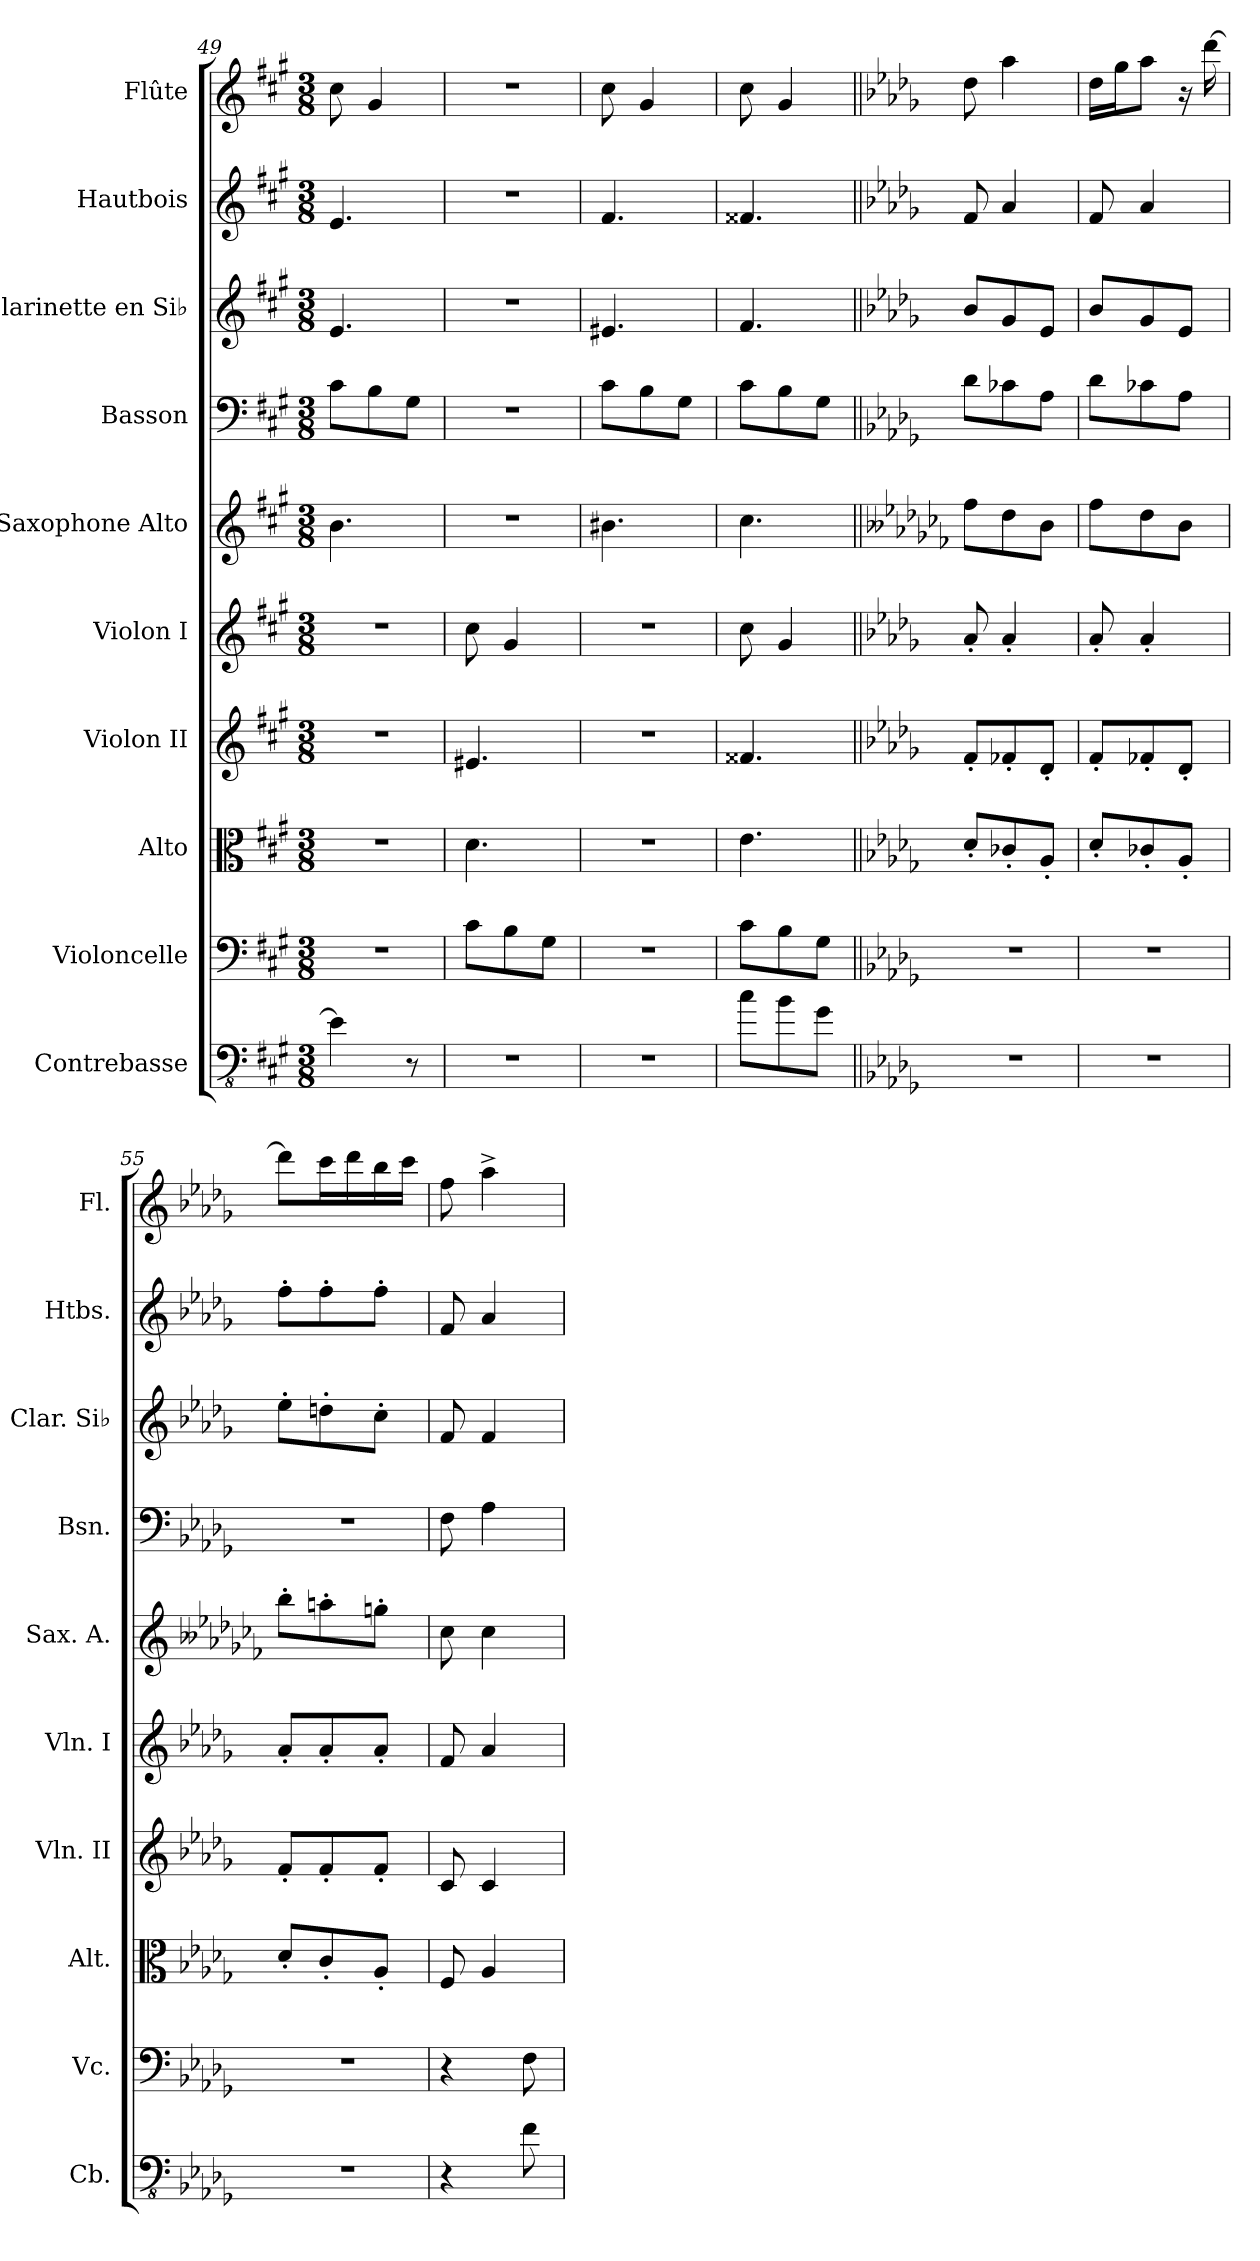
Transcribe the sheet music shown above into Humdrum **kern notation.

**kern	**kern	**kern	**kern	**kern	**kern	**kern	**kern	**kern	**kern
*part10	*part9	*part8	*part7	*part6	*part5	*part4	*part3	*part2	*part1
*staff10	*staff9	*staff8	*staff7	*staff6	*staff5	*staff4	*staff3	*staff2	*staff1
*I"Contrebasse	*I"Violoncelle	*I"Alto	*I"Violon II	*I"Violon I	*I"Saxophone Alto	*I"Basson	*I"Clarinette en Si♭	*I"Hautbois	*I"Flûte
*I'Cb.	*I'Vc.	*I'Alt.	*I'Vln. II	*I'Vln. I	*I'Sax. A.	*I'Bsn.	*I'Clar. Si♭	*I'Htbs.	*I'Fl.
!!LO:PB:g=z
*clefFv4	*clefF4	*clefC3	*clefG2	*clefG2	*clefG2	*clefF4	*clefG2	*clefG2	*clefG2
*ITrd7c12	*	*	*	*	*ITrd5c9	*	*ITrd1c2	*	*
*k[f#c#g#]	*k[f#c#g#]	*k[f#c#g#]	*k[f#c#g#]	*k[f#c#g#]	*k[]	*k[f#c#g#]	*k[f#]	*k[f#c#g#]	*k[f#c#g#]
*M3/8	*M3/8	*M3/8	*M3/8	*M3/8	*M3/8	*M3/8	*M3/8	*M3/8	*M3/8
=49	=49	=49	=49	=49	=49	=49	=49	=49	=49
4EE\]	4.r	4.r	4.r	4.r	4.d\	8c#\L	4.d/	4.e/	8cc#\
.	.	.	.	.	.	8B\	.	.	4g#/
8r	.	.	.	.	.	8G#\J	.	.	.
=50	=50	=50	=50	=50	=50	=50	=50	=50	=50
4.r	8c#\L	4.d\	4.e#X/	8cc#\	4.r	4.r	4.r	4.r	4.r
.	8B\	.	.	4g#/	.	.	.	.	.
.	8G#\J	.	.	.	.	.	.	.	.
=51	=51	=51	=51	=51	=51	=51	=51	=51	=51
4.r	4.r	4.r	4.r	4.r	4.d#X\	8c#\L	4.d#X/	4.f#/	8cc#\
.	.	.	.	.	.	8B\	.	.	4g#/
.	.	.	.	.	.	8G#\J	.	.	.
=52	=52	=52	=52	=52	=52	=52	=52	=52	=52
8C#\L	8c#\L	4.e\	4.f##X/	8cc#\	4.e\	8c#\L	4.e/	4.f##X/	8cc#\
8BB\	8B\	.	.	4g#/	.	8B\	.	.	4g#/
8GG#\J	8G#\J	.	.	.	.	8G#\J	.	.	.
=53||	=53||	=53||	=53||	=53||	=53||	=53||	=53||	=53||	=53||
*k[b-e-a-d-g-]	*k[b-e-a-d-g-]	*k[b-e-a-d-g-]	*k[b-e-a-d-g-]	*k[b-e-a-d-g-]	*k[b--e-a-d-g-c-f-]	*k[b-e-a-d-g-]	*k[b-e-a-d-g-c-f-]	*k[b-e-a-d-g-]	*k[b-e-a-d-g-]
4.r	4.r	8d-'/L	8f'/L	8a-'/	8a-\L	8d-\L	8a-/L	8f/	8dd-\
.	.	8c-X'/	8f-X'/	4a-'/	8f-\	8c-X\	8f-/	4a-/	4aa-\
.	.	8A-'/J	8d-'/J	.	8d-\J	8A-\J	8d-/J	.	.
=54	=54	=54	=54	=54	=54	=54	=54	=54	=54
4.r	4.r	8d-'/L	8f'/L	8a-'/	8a-\L	8d-\L	8a-/L	8f/	16dd-\LL
.	.	.	.	.	.	.	.	.	16gg-\J
.	.	8c-X'/	8f-X'/	4a-'/	8f-\	8c-X\	8f-/	4a-/	8aa-\J
.	.	8A-'/J	8d-'/J	.	8d-\J	8A-\J	8d-/J	.	16r
.	.	.	.	.	.	.	.	.	[16ddd-\
=55	=55	=55	=55	=55	=55	=55	=55	=55	=55
4.r	4.r	8d-'/L	8f'/L	8a-'/L	8dd-'\L	4.r	8dd-'\L	8ff'\L	8ddd-\L]
.	.	8c'/	8f'/	8a-'/	8ccn'\	.	8ccn'\	8ff'\	16ccc\L
.	.	.	.	.	.	.	.	.	16ddd-\
.	.	8A-'/J	8f'/J	8a-'/J	8b-X'\J	.	8b-'\J	8ff'\J	16bb-\
.	.	.	.	.	.	.	.	.	16ccc\JJ
=56	=56	=56	=56	=56	=56	=56	=56	=56	=56
4r	4r	8F/	8c/	8f/	8e-\	8F\	8e-/	8f/	8ff\
.	.	4A-/	4c/	4a-/	4e-\	4A-\	4e-/	4a-/	4aa-^\
8FF\	8F\	.	.	.	.	.	.	.	.
=	=	=	=	=	=	=	=	=	=
*-	*-	*-	*-	*-	*-	*-	*-	*-	*-
